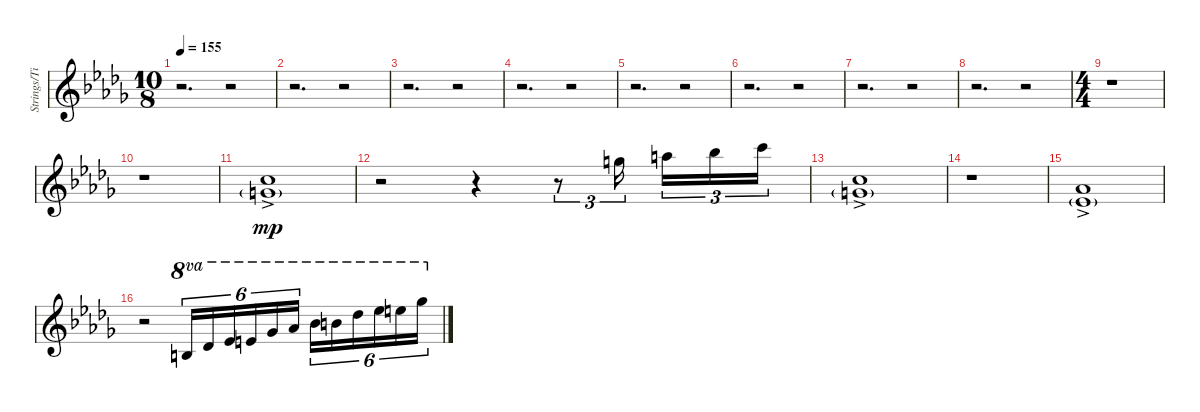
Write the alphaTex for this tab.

\track ("Strings/Timpani/Bells/Harp" "Strings/Ti") {instrument stringensemble1}
\staff {score}
\tuning (D4 A3 F3 C3 G2 D2) {hide}
\ts (10 8)
\tempo 155
\clef g2
\ks bbminor
r.2{d dy ff} r.2 |
r.2{d} r.2 |
r.2{d} r.2 |
r.2{d} r.2 |
r.2{d} r.2 |
r.2{d} r.2 |
r.2{d} r.2 |
r.2{d} r.2 |
\ts (4 4)
r.1 |
r.1 |
(10.1{ac} 10.2{g}).1{dy mp instrument tubularbells} |
r.2 r.4 r.8{tu (3 2) instrument orchestralharp} 17.1.16{tu (3 2) beam splitsecondary} 19.1.16{tu (3 2)} 20.1.16{tu (3 2)} 22.1.16{tu (3 2)} |
(10.1{ac} 10.2{g}).1{instrument tubularbells} |
r.1 |
(6.1{ac} 6.2{g}).1 |
r.2 18.3.16{tu (6 4) ot 8va instrument orchestralharp} 20.3.16{tu (6 4) ot 8va} 22.3.16{tu (6 4) ot 8va} 23.3.16{tu (6 4) ot 8va} 25.3.16{tu (6 4) ot 8va} 27.3.16{tu (6 4) ot 8va} 25.2.16{tu (6 4) ot 8va} 26.2.16{tu (6 4) ot 8va} 23.1.16{tu (6 4) ot 8va} 25.1.16{tu (6 4) ot 8va} 26.1.16{tu (6 4) ot 8va} 28.1.16{tu (6 4) ot 8va}
